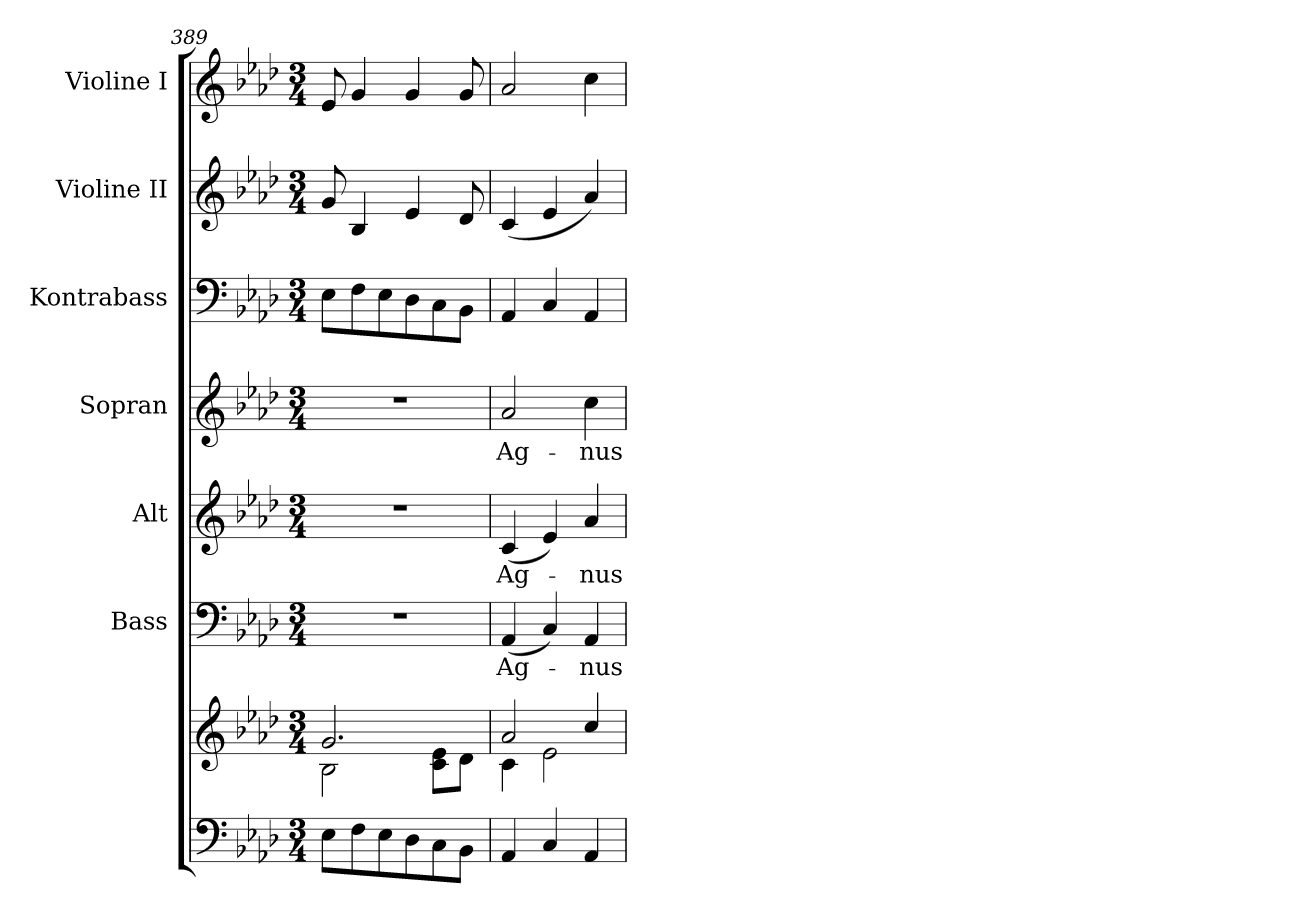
**kern	**kern	**kern	**text	**kern	**text	**kern	**text	**kern	**kern	**kern
*part7	*part7	*part6	*part6	*part5	*part5	*part4	*part4	*part3	*part2	*part1
*staff8	*staff7	*staff6	*staff6	*staff5	*staff5	*staff4	*staff4	*staff3	*staff2	*staff1
*	*	*I"Bass	*	*I"Alt	*	*I"Sopran	*	*I"Kontrabass	*I"Violine II	*I"Violine I
*	*	*I'B.	*	*I'A.	*	*I'S.	*	*I'Kb.	*I'Vl. II	*I'Vl. I
*clefF4	*clefG2	*clefF4	*	*clefG2	*	*clefG2	*	*clefF4	*clefG2	*clefG2
*	*	*	*	*	*	*	*	*ITrd7c12	*	*
*k[b-e-a-d-]	*k[b-e-a-d-]	*k[b-e-a-d-]	*	*k[b-e-a-d-]	*	*k[b-e-a-d-]	*	*k[b-e-a-d-]	*k[b-e-a-d-]	*k[b-e-a-d-]
*A-:	*A-:	*A-:	*	*A-:	*	*A-:	*	*A-:	*A-:	*A-:
*M3/4	*M3/4	*M3/4	*	*M3/4	*	*M3/4	*	*M3/4	*M3/4	*M3/4
=389	=389	=389	=389	=389	=389	=389	=389	=389	=389	=389
*	*^	*	*	*	*	*	*	*	*	*
8E-\L	2.g/	2B-\	2.r	.	2.r	.	2.r	.	8EE-\L	8g/	8e-/
8F\	.	.	.	.	.	.	.	.	8FF\	4B-/	4g/
8E-\	.	.	.	.	.	.	.	.	8EE-\	.	.
8D-\	.	.	.	.	.	.	.	.	8DD-\	4e-/	4g/
8C\	.	8c\ 8e-\L	.	.	.	.	.	.	8CC\	.	.
8BB-\J	.	8d-\J	.	.	.	.	.	.	8BBB-\J	8d-/	8g/
=390	=390	=390	=390	=390	=390	=390	=390	=390	=390	=390	=390
!	!	!	!	!LO:LY:b	!	!LO:LY:b	!	!LO:LY:b	!	!	!
4AA-/	2a-/	4c\	(<4AA-/	Ag-	(<4c/	Ag-	2a-/	Ag-	4AAA-/	(<4c/	2a-/
4C/	.	2e-\	4C/)	.	4e-/)	.	.	.	4CC/	4e-/	.
!	!	!	!	!LO:LY:b	!	!LO:LY:b	!	!LO:LY:b	!	!	!
4AA-/	4cc/	.	4AA-/	-nus	4a-/	-nus	4cc\	-nus	4AAA-/	4a-/)	4cc\
*	*v	*v	*	*	*	*	*	*	*	*	*
=	=	=	=	=	=	=	=	=	=	=
*-	*-	*-	*-	*-	*-	*-	*-	*-	*-	*-
